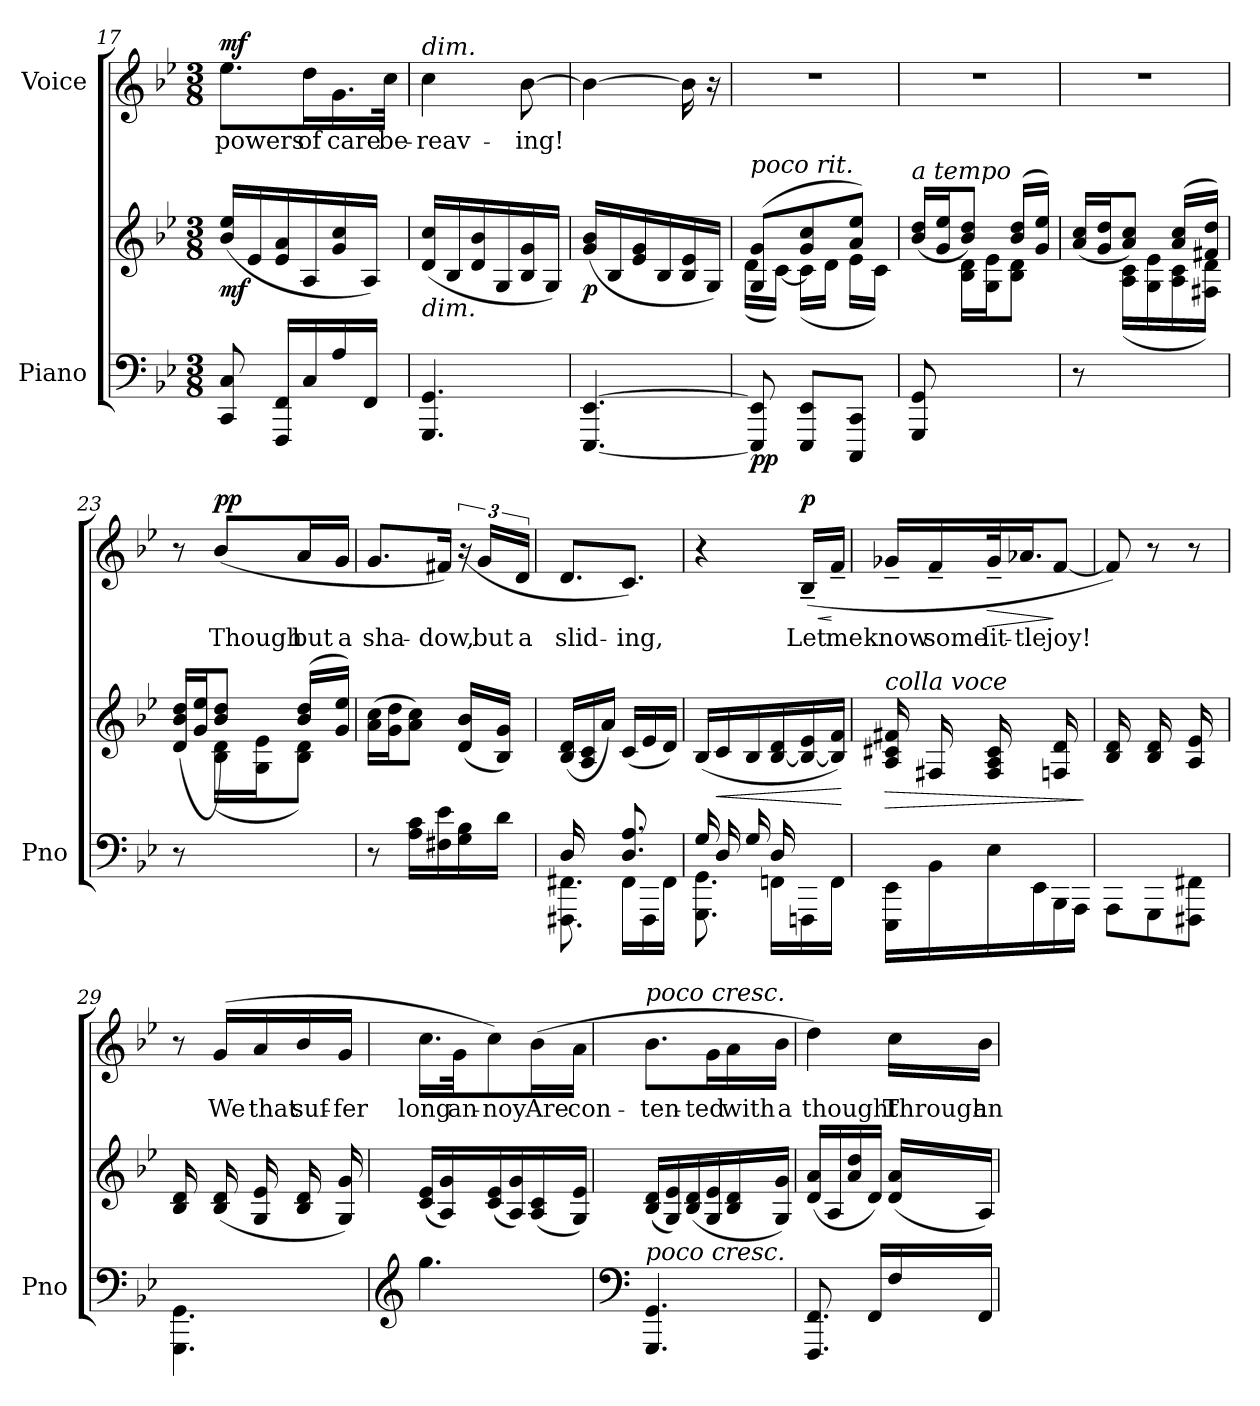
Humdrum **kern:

**kern	**kern	**dynam	**kern	**text	**dynam
*part2	*part2	*part2	*part1	*part1	*part1
*staff3	*staff2	*staff2/3	*staff1	*staff1	*staff1
*I"Piano	*	*	*I"Voice	*	*
*I'Pno	*	*	*	*	*
*clefF4	*clefG2	*	*clefG2	*	*
*k[b-e-]	*k[b-e-]	*	*k[b-e-]	*	*
*M3/8	*M3/8	*	*M3/8	*	*
=17	=17	=17	=17	=17	=17
!	!	!LO:DY:b	!	!	!LO:DY:a
8CC/ 8C/	(16b-/ 16ee-/LL	mf	8.ee-\L	powers	mf
.	16e-/	.	.	.	.
16FFF/ 16FF/LL	16e-/ 16a/	.	.	.	.
16C/	16A/	.	16dd\L	of	.
16A/	16g/ 16cc/	.	16.g\	care	.
16FF/JJ	16A/JJ)	.	.	.	.
.	.	.	32cc\JJk	be-	.
=18	=18	=18	=18	=18	=18
!	!	!	!LO:TX:a:i:t=dim.	!	!
!	!LO:TX:b:i:t=dim.	!	!	!	!
4.GGG/ 4.GG/	(16d/ 16cc/LL	.	4cc\	-reav-	.
.	16B-/	.	.	.	.
.	16d/ 16b-/	.	.	.	.
.	16G/	.	.	.	.
.	16B-/ 16g/	.	[8b-\	-ing!	.
.	16G/JJ)	.	.	.	.
=19	=19	=19	=19	=19	=19
!	!	!LO:DY:b	!	!	!
[4.EEE-/ [4.EE-/	(16g/ 16b-/LL	p	4b-\_	.	.
.	16B-/	.	.	.	.
.	16e-/ 16g/	.	.	.	.
.	16B-/	.	.	.	.
.	16B-/ 16e-/	.	16b-\]	.	.
.	16G/JJ)	.	16r	.	.
=20	=20	=20	=20	=20	=20
*	*^	*	*	*	*
!	!LO:TX:i:t=poco rit.	!	!	!	!	!
!	!	!	!LO:DY:b=2	!	!	!
8EEE-/] 8EE-/]	(>8G/ 8g/L	(16d\LL	pp	4.r	.	.
.	.	[16c\JJ)	.	.	.	.
8EEE-/ 8EE-/L	8g/ 8cc/	(16c\LL]	.	.	.	.
.	.	16d\JJ	.	.	.	.
8CCC/ 8CC/J	8a/ 8ee-/J)	16e-\LL	.	.	.	.
.	.	16c\JJ)	.	.	.	.
=21	=21	=21	=21	=21	=21	=21
!	!LO:TX:i:t=a tempo	!	!	!	!	!
8GGG/ 8GG/	(>16b-/ 16dd/LL	8ryy	.	4.r	.	.
.	16g/ 16ee-/J	.	.	.	.	.
4ryy	8b-/ 8dd/J)	16B-\ 16d\LL	.	.	.	.
.	.	16G\ 16e-\J	.	.	.	.
.	(>16b-/ 16dd/LL	8B-\ 8d\J	.	.	.	.
.	16g/ 16ee-/JJ)	.	.	.	.	.
=22	=22	=22	=22	=22	=22	=22
8r	(>16a/ 16cc/LL	8ryy	.	4.r	.	.
.	16g/ 16dd/J	.	.	.	.	.
4ryy	8a/ 8cc/J)	(<16A\ 16c\LL	.	.	.	.
.	.	16G\ 16e-\	.	.	.	.
.	(>16a/ 16cc/LL	16A\ 16c\	.	.	.	.
.	16f#X/ 16dd/JJ)	16F#X\ 16d\JJ)	.	.	.	.
=23	=23	=23	=23	=23	=23	=23
8r	(>16d/ 16b-/ 16dd/LL	8ryy	.	8r	.	.
.	16g/ 16ee-/J	.	.	.	.	.
!	!	!	!	!	!	!LO:DY:a
4ryy	8b-/ 8dd/J)	(<16B-\ 16d\LL	.	(8b-/L	Though	pp
.	.	16G\ 16e-\J	.	.	.	.
.	(>16b-/ 16dd/LL	8B-\ 8d\J)	.	16a/L	but	.
.	16g/ 16ee-/JJ)	.	.	16g/JJ	a	.
*	*v	*v	*	*	*	*
=24	=24	=24	=24	=24	=24
8r	(16a\ 16cc\LL	.	8.g/L	sha-	.
.	16g\ 16dd\J	.	.	.	.
16A\ 16c\LL	8a\ 8cc\J)	.	.	.	.
16F#X\ 16e-\	.	.	16f#X/Jk)	-dow,	.
16G\ 16B-\	(16d/ 16b-/LL	.	(>24r	.	.
.	.	.	24g/LL	but	.
16d\JJ	16B-/ 16g/JJ)	.	.	.	.
.	.	.	24d/JJ	a	.
=25	=25	=25	=25	=25	=25
*^	*	*	*	*	*
*	*^	*	*	*	*	*
8.FFF#X\ 8.FF#X\	16D/	8.ryy	(>16B-/ 16d/LL	.	8.d/L	slid-	.
.	4ryy	.	16A/ 16c/	.	.	.	.
.	.	.	16a/JJ)	.	.	.	.
16FF#\LL	.	8.D/ 8.A/	(16c/LL	.	8.c/J)	-ing,	.
16FFF#\	.	.	16e-/	.	.	.	.
16FF#\JJ	16ryy	.	16d/JJ)	.	.	.	.
*	*v	*v	*	*	*	*	*
=26	=26	=26	=26	=26	=26	=26
8.GGG\ 8.GG\	16G/	(>16B-/LL	.	4r	.	.
!	!	!	!LO:HP:b	!	!	!
.	16D/	16c/	<	.	.	.
.	16G/	16B-/	.	.	.	.
16FFn\LL	16D/	[16B-/ 16d/	.	.	.	.
!	!	!	!	!	!	!LO:HP:b
!	!	!	!	!	!	!LO:DY:n=1:a
16FFFn\	8ryy	16B-/_ 16e-/	.	(>16B-~>/LL	Let	< p
16FF\JJ	.	16B-/] 16f/JJ)	.	16f~>/JJ	me	[
*v	*v	*	*	*	*	*
.	.	[	.	.	.
=27	=27	=27	=27	=27	=27
*^	*	*	*	*	*
!	!	!LO:TX:i:t=colla voce	!	!	!	!
!	!	!	!LO:HP:b	!	!	!
8.ryy	16EEE-\ 16EE-\LL	(16A/ 16c#X/ 16f#X/LL	>	16g-X~>/LL	know	.
.	16BB-\	16F#X/	.	16f~>/	some	.
!	!	!	!	!	!	!LO:HP:b
.	16E-\	16F#/ 16A/ 16c#/	.	32g-~>/K	lit-	>
.	.	.	.	16.a-X/J	-tle	.
16C#X/	16EE-\	16ryy	.	.	.	.
16ryy	16BBB-\	16Fn/ 16d/	.	[8f/J	joy!	]
16D/JJ)	16AAA\JJ	16ryy	.	.	.	.
*v	*v	*	*	*	*	*
.	.	]	.	.	.
=28	=28	=28	=28	=28	=28
*^	*	*	*	*	*
16ryy	8AAA\L	(16B-/ 16d/LL	.	8f/])	.	.
16D/	.	16ryy	.	.	.	.
16ryy	8GGG\	16B-/ 16d/	.	8r	.	.
16D/	.	16ryy	.	.	.	.
16ryy	8FFF#X\ 8FF#X\J	16A/ 16e-/	.	8r	.	.
16E-/JJ)	.	16ryy	.	.	.	.
=29	=29	=29	=29	=29	=29	=29
16ryy	4.GGG\ 4.GG\	16B-/ 16d/LL	.	8r	.	.
16D/JJ	.	16ryy	.	.	.	.
4ryy	.	(16B-/ 16d/LL	.	(>16g/LL	We	.
.	.	16G/ 16e-/	.	16a/	that	.
.	.	16B-/ 16d/	.	16b-/	suf-	.
.	.	16G/ 16g/JJ)	.	16g/JJ	-fer	.
*v	*v	*	*	*	*	*
=30	=30	=30	=30	=30	=30
*clefG2	*	*	*	*	*
4.gg\	(16c/ 16e-/LL	.	16.cc\LL	long	.
.	16A/ 16g/)	.	.	.	.
.	.	.	32g\Jk	an-	.
.	(16c/ 16e-/	.	8cc\)	-noy	.
.	16A/ 16g/)	.	.	.	.
.	(16A/ 16c/	.	(>16b-\L	Are	.
.	16G/ 16e-/JJ)	.	16a\JJ	con-	.
=31	=31	=31	=31	=31	=31
*clefF4	*	*	*	*	*
!	!	!	!LO:TX:a:i:t=poco cresc.	!	!
!	!LO:TX:b:i:t=poco cresc.	!	!	!	!
4.GGG/ 4.GG/	(16B-/ 16d/LL	.	8.b-\L	-ten-	.
.	16G/ 16e-/)	.	.	.	.
.	(16B-/ 16d/	.	.	.	.
.	16G/ 16e-/	.	16g\L	-ted	.
.	16B-/ 16d/	.	16a\	with	.
.	16G/ 16g/JJ)	.	16b-\JJ	a	.
=32	=32	=32	=32	=32	=32
8.FFF/ 8.FF/	(16d/ 16a/LL	.	4dd\)	thought	.
.	16A/	.	.	.	.
.	16a/ 16dd/	.	.	.	.
16FF/LL	16d/JJ)	.	.	.	.
16F/	(16d/ 16a/LL	.	16cc\LL	Through	.
16FF/JJ	16A/JJ)	.	16b-\JJ	an	.
=	=	=	=	=	=
*-	*-	*-	*-	*-	*-
